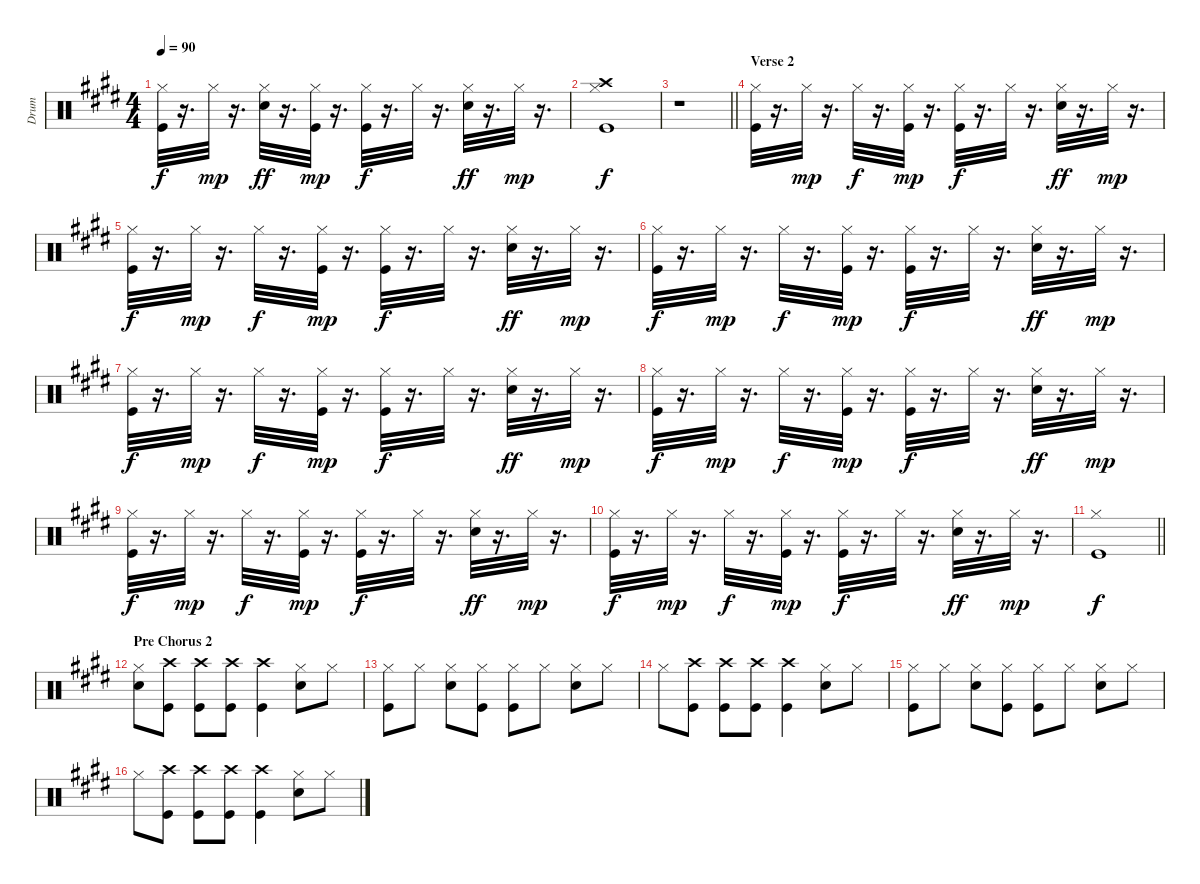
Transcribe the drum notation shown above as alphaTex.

\track ("Drum" "Drum") {instrument percussion}
\staff {score}
\articulation defaults
\ts (4 4)
\tempo 90
\clef neutral
\ks e
("Kick (hit)" "Hi-Hat (closed)").32{dy f} r.16{d} "Hi-Hat (closed)".32{dy mp} r.16{d} ("Snare (hit) 2" "Hi-Hat (closed)").32{dy ff} r.16{d} ("Kick (hit)" "Hi-Hat (closed)").32{dy mp} r.16{d} ("Kick (hit)" "Hi-Hat (closed)").32{dy f} r.16{d} "Hi-Hat (closed)".32 r.16{d} ("Snare (hit) 2" "Hi-Hat (closed)").32{dy ff} r.16{d} "Hi-Hat (closed)".32{dy mp} r.16{d} |
("Kick (hit)" "Hi-Hat (closed)" "Crash high (hit)").1{dy f} |
\barLineRight lightlight
r.1 |
\section ("" "Verse 2")
("Kick (hit)" "Hi-Hat (closed)").32 r.16{d} "Hi-Hat (closed)".32{dy mp} r.16{d} "Hi-Hat (closed)".32{dy f} r.16{d} ("Kick (hit)" "Hi-Hat (closed)").32{dy mp} r.16{d} ("Kick (hit)" "Hi-Hat (closed)").32{dy f} r.16{d} "Hi-Hat (closed)".32 r.16{d} ("Snare (hit) 2" "Hi-Hat (closed)").32{dy ff} r.16{d} "Hi-Hat (closed)".32{dy mp} r.16{d} |
("Kick (hit)" "Hi-Hat (closed)").32{dy f} r.16{d} "Hi-Hat (closed)".32{dy mp} r.16{d} "Hi-Hat (closed)".32{dy f} r.16{d} ("Kick (hit)" "Hi-Hat (closed)").32{dy mp} r.16{d} ("Kick (hit)" "Hi-Hat (closed)").32{dy f} r.16{d} "Hi-Hat (closed)".32 r.16{d} ("Snare (hit) 2" "Hi-Hat (closed)").32{dy ff} r.16{d} "Hi-Hat (closed)".32{dy mp} r.16{d} |
("Kick (hit)" "Hi-Hat (closed)").32{dy f} r.16{d} "Hi-Hat (closed)".32{dy mp} r.16{d} "Hi-Hat (closed)".32{dy f} r.16{d} ("Kick (hit)" "Hi-Hat (closed)").32{dy mp} r.16{d} ("Kick (hit)" "Hi-Hat (closed)").32{dy f} r.16{d} "Hi-Hat (closed)".32 r.16{d} ("Snare (hit) 2" "Hi-Hat (closed)").32{dy ff} r.16{d} "Hi-Hat (closed)".32{dy mp} r.16{d} |
("Kick (hit)" "Hi-Hat (closed)").32{dy f} r.16{d} "Hi-Hat (closed)".32{dy mp} r.16{d} "Hi-Hat (closed)".32{dy f} r.16{d} ("Kick (hit)" "Hi-Hat (closed)").32{dy mp} r.16{d} ("Kick (hit)" "Hi-Hat (closed)").32{dy f} r.16{d} "Hi-Hat (closed)".32 r.16{d} ("Snare (hit) 2" "Hi-Hat (closed)").32{dy ff} r.16{d} "Hi-Hat (closed)".32{dy mp} r.16{d} |
("Kick (hit)" "Hi-Hat (closed)").32{dy f} r.16{d} "Hi-Hat (closed)".32{dy mp} r.16{d} "Hi-Hat (closed)".32{dy f} r.16{d} ("Kick (hit)" "Hi-Hat (closed)").32{dy mp} r.16{d} ("Kick (hit)" "Hi-Hat (closed)").32{dy f} r.16{d} "Hi-Hat (closed)".32 r.16{d} ("Snare (hit) 2" "Hi-Hat (closed)").32{dy ff} r.16{d} "Hi-Hat (closed)".32{dy mp} r.16{d} |
("Kick (hit)" "Hi-Hat (closed)").32{dy f} r.16{d} "Hi-Hat (closed)".32{dy mp} r.16{d} "Hi-Hat (closed)".32{dy f} r.16{d} ("Kick (hit)" "Hi-Hat (closed)").32{dy mp} r.16{d} ("Kick (hit)" "Hi-Hat (closed)").32{dy f} r.16{d} "Hi-Hat (closed)".32 r.16{d} ("Snare (hit) 2" "Hi-Hat (closed)").32{dy ff} r.16{d} "Hi-Hat (closed)".32{dy mp} r.16{d} |
("Kick (hit)" "Hi-Hat (closed)").32{dy f} r.16{d} "Hi-Hat (closed)".32{dy mp} r.16{d} "Hi-Hat (closed)".32{dy f} r.16{d} ("Kick (hit)" "Hi-Hat (closed)").32{dy mp} r.16{d} ("Kick (hit)" "Hi-Hat (closed)").32{dy f} r.16{d} "Hi-Hat (closed)".32 r.16{d} ("Snare (hit) 2" "Hi-Hat (closed)").32{dy ff} r.16{d} "Hi-Hat (closed)".32{dy mp} r.16{d} |
\barLineRight lightlight
("Kick (hit)" "Hi-Hat (closed)").1{dy f} |
\section ("" "Pre Chorus 2")
("Snare (hit) 2" "Hi-Hat (closed)").8 ("Kick (hit)" "Crash high (hit)").8 ("Kick (hit)" "Crash high (hit)").8 ("Kick (hit)" "Crash high (hit)").8 ("Kick (hit)" "Crash high (hit)").4 ("Snare (hit) 2" "Hi-Hat (closed)").8 "Hi-Hat (closed)".8 |
("Kick (hit)" "Hi-Hat (closed)").8 "Hi-Hat (closed)".8 ("Snare (hit) 2" "Hi-Hat (closed)").8 ("Kick (hit)" "Hi-Hat (closed)").8 ("Kick (hit)" "Hi-Hat (closed)").8 "Hi-Hat (closed)".8 ("Snare (hit) 2" "Hi-Hat (closed)").8 "Hi-Hat (closed)".8 |
"Hi-Hat (closed)".8 ("Kick (hit)" "Crash high (hit)").8 ("Kick (hit)" "Crash high (hit)").8 ("Kick (hit)" "Crash high (hit)").8 ("Kick (hit)" "Crash high (hit)").4 ("Snare (hit) 2" "Hi-Hat (closed)").8 "Hi-Hat (closed)".8 |
("Kick (hit)" "Hi-Hat (closed)").8 "Hi-Hat (closed)".8 ("Snare (hit) 2" "Hi-Hat (closed)").8 ("Kick (hit)" "Hi-Hat (closed)").8 ("Kick (hit)" "Hi-Hat (closed)").8 "Hi-Hat (closed)".8 ("Snare (hit) 2" "Hi-Hat (closed)").8 "Hi-Hat (closed)".8 |
"Hi-Hat (closed)".8 ("Kick (hit)" "Crash high (hit)").8 ("Kick (hit)" "Crash high (hit)").8 ("Kick (hit)" "Crash high (hit)").8 ("Kick (hit)" "Crash high (hit)").4 ("Snare (hit) 2" "Hi-Hat (closed)").8 "Hi-Hat (closed)".8
